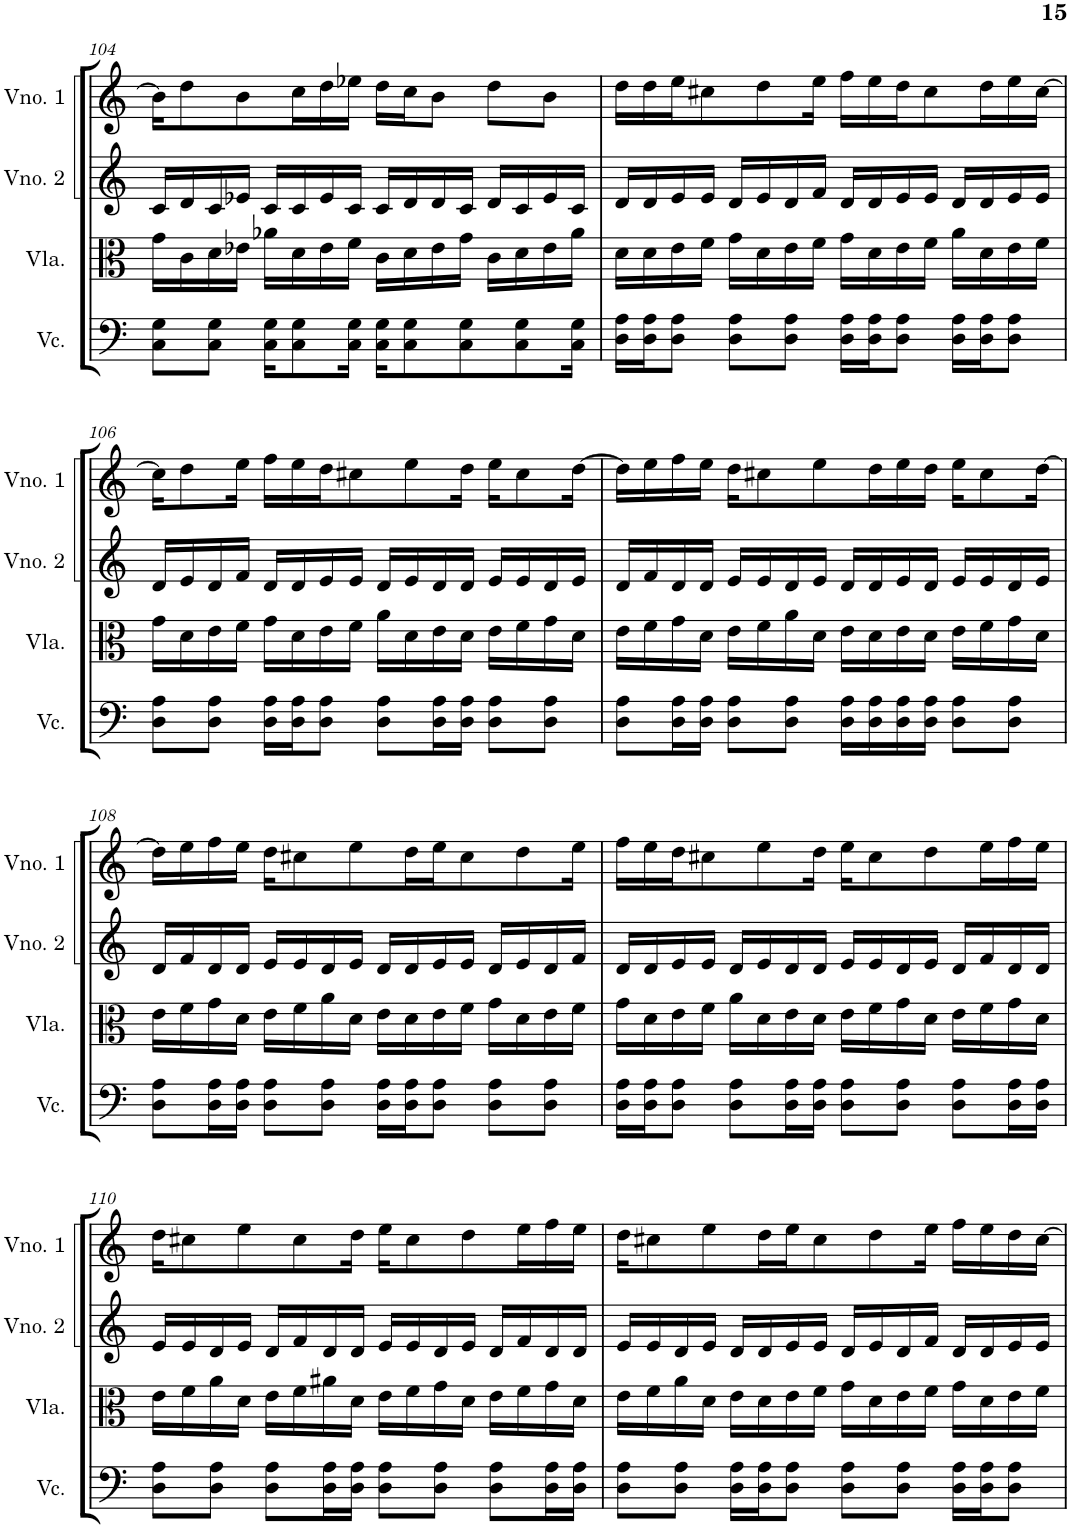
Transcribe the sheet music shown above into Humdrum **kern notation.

**kern	**kern	**kern	**kern
*part4	*part3	*part2	*part1
*staff4	*staff3	*staff2	*staff1
*I"Violoncelo	*I"Viola	*I"Violino 2	*I"Violino 1
*I'Vc.	*I'Vla.	*I'Vno. 2	*I'Vno. 1
!!LO:PB:g=z
*clefF4	*clefC3	*clefG2	*clefG2
*k[]	*k[]	*k[]	*k[]
*M4/4	*M4/4	*M4/4	*M4/4
=104	=104	=104	=104
8C\ 8G\L	16g\LL	16c/LL	16b\KL]
.	16c\	16d/	8dd\
8C\ 8G\J	16d\	16c/	.
.	16e-X\JJ	16e-X/JJ	8b\
16C\ 16G\KL	16a-X\LL	16c/LL	.
8C\ 8G\	16d\	16c/	16cc\L
.	16e-\	16e-/	16dd\
16C\ 16G\Jk	16f\JJ	16c/JJ	16ee-X\JJ
16C\ 16G\KL	16c\LL	16c/LL	16dd\LL
8C\ 8G\	16d\	16d/	16cc\J
.	16e-\	16d/	8b\J
8C\ 8G\	16g\JJ	16c/JJ	.
.	16c\LL	16d/LL	8dd\L
8C\ 8G\	16d\	16c/	.
.	16e-\	16e-/	8b\J
16C\ 16G\Jk	16a-\JJ	16c/JJ	.
=105	=105	=105	=105
16D\ 16A\LL	16d\LL	16d/LL	16dd\LL
16D\ 16A\J	16d\	16d/	16dd\
8D\ 8A\J	16e\	16e/	16ee\J
.	16f\JJ	16e/JJ	8cc#X\
8D\ 8A\L	16g\LL	16d/LL	.
.	16d\	16e/	8dd\
8D\ 8A\J	16e\	16d/	.
.	16f\JJ	16f/JJ	16ee\Jk
16D\ 16A\LL	16g\LL	16d/LL	16ff\LL
16D\ 16A\J	16d\	16d/	16ee\
8D\ 8A\J	16e\	16e/	16dd\J
.	16f\JJ	16e/JJ	8cc#\
16D\ 16A\LL	16a\LL	16d/LL	.
16D\ 16A\J	16d\	16d/	16dd\L
8D\ 8A\J	16e\	16e/	16ee\
.	16f\JJ	16e/JJ	[16cc#\JJ
!!LO:LB:g=z
=106	=106	=106	=106
8D\ 8A\L	16g\LL	16d/LL	16cc#\KL]
.	16d\	16e/	8dd\
8D\ 8A\J	16e\	16d/	.
.	16f\JJ	16f/JJ	16ee\Jk
16D\ 16A\LL	16g\LL	16d/LL	16ff\LL
16D\ 16A\J	16d\	16d/	16ee\
8D\ 8A\J	16e\	16e/	16dd\J
.	16f\JJ	16e/JJ	8cc#X\
8D\ 8A\L	16a\LL	16d/LL	.
.	16d\	16e/	8ee\
16D\ 16A\L	16e\	16d/	.
16D\ 16A\JJ	16d\JJ	16d/JJ	16dd\Jk
8D\ 8A\L	16e\LL	16e/LL	16ee\KL
.	16f\	16e/	8cc#\
8D\ 8A\J	16g\	16d/	.
.	16d\JJ	16e/JJ	[16dd\Jk
=107	=107	=107	=107
8D\ 8A\L	16e\LL	16d/LL	16dd\LL]
.	16f\	16f/	16ee\
16D\ 16A\L	16g\	16d/	16ff\
16D\ 16A\JJ	16d\JJ	16d/JJ	16ee\JJ
8D\ 8A\L	16e\LL	16e/LL	16dd\KL
.	16f\	16e/	8cc#X\
8D\ 8A\J	16a\	16d/	.
.	16d\JJ	16e/JJ	8ee\
16D\ 16A\LL	16e\LL	16d/LL	.
16D\ 16A\	16d\	16d/	16dd\L
16D\ 16A\	16e\	16e/	16ee\
16D\ 16A\JJ	16d\JJ	16d/JJ	16dd\JJ
8D\ 8A\L	16e\LL	16e/LL	16ee\KL
.	16f\	16e/	8cc#\
8D\ 8A\J	16g\	16d/	.
.	16d\JJ	16e/JJ	[16dd\Jk
!!LO:LB:g=z
=108	=108	=108	=108
8D\ 8A\L	16e\LL	16d/LL	16dd\LL]
.	16f\	16f/	16ee\
16D\ 16A\L	16g\	16d/	16ff\
16D\ 16A\JJ	16d\JJ	16d/JJ	16ee\JJ
8D\ 8A\L	16e\LL	16e/LL	16dd\KL
.	16f\	16e/	8cc#X\
8D\ 8A\J	16a\	16d/	.
.	16d\JJ	16e/JJ	8ee\
16D\ 16A\LL	16e\LL	16d/LL	.
16D\ 16A\J	16d\	16d/	16dd\L
8D\ 8A\J	16e\	16e/	16ee\J
.	16f\JJ	16e/JJ	8cc#\
8D\ 8A\L	16g\LL	16d/LL	.
.	16d\	16e/	8dd\
8D\ 8A\J	16e\	16d/	.
.	16f\JJ	16f/JJ	16ee\Jk
=109	=109	=109	=109
16D\ 16A\LL	16g\LL	16d/LL	16ff\LL
16D\ 16A\J	16d\	16d/	16ee\
8D\ 8A\J	16e\	16e/	16dd\J
.	16f\JJ	16e/JJ	8cc#X\
8D\ 8A\L	16a\LL	16d/LL	.
.	16d\	16e/	8ee\
16D\ 16A\L	16e\	16d/	.
16D\ 16A\JJ	16d\JJ	16d/JJ	16dd\Jk
8D\ 8A\L	16e\LL	16e/LL	16ee\KL
.	16f\	16e/	8cc#\
8D\ 8A\J	16g\	16d/	.
.	16d\JJ	16e/JJ	8dd\
8D\ 8A\L	16e\LL	16d/LL	.
.	16f\	16f/	16ee\L
16D\ 16A\L	16g\	16d/	16ff\
16D\ 16A\JJ	16d\JJ	16d/JJ	16ee\JJ
!!LO:LB:g=z
=110	=110	=110	=110
8D\ 8A\L	16e\LL	16e/LL	16dd\KL
.	16f\	16e/	8cc#X\
8D\ 8A\J	16a\	16d/	.
.	16d\JJ	16e/JJ	8ee\
8D\ 8A\L	16e\LL	16d/LL	.
.	16f\	16f/	8cc#\
16D\ 16A\L	16a#X\	16d/	.
16D\ 16A\JJ	16d\JJ	16d/JJ	16dd\Jk
8D\ 8A\L	16e\LL	16e/LL	16ee\KL
.	16f\	16e/	8cc#\
8D\ 8A\J	16g\	16d/	.
.	16d\JJ	16e/JJ	8dd\
8D\ 8A\L	16e\LL	16d/LL	.
.	16f\	16f/	16ee\L
16D\ 16A\L	16g\	16d/	16ff\
16D\ 16A\JJ	16d\JJ	16d/JJ	16ee\JJ
=111	=111	=111	=111
8D\ 8A\L	16e\LL	16e/LL	16dd\KL
.	16f\	16e/	8cc#X\
8D\ 8A\J	16a\	16d/	.
.	16d\JJ	16e/JJ	8ee\
16D\ 16A\LL	16e\LL	16d/LL	.
16D\ 16A\J	16d\	16d/	16dd\L
8D\ 8A\J	16e\	16e/	16ee\J
.	16f\JJ	16e/JJ	8cc#\
8D\ 8A\L	16g\LL	16d/LL	.
.	16d\	16e/	8dd\
8D\ 8A\J	16e\	16d/	.
.	16f\JJ	16f/JJ	16ee\Jk
16D\ 16A\LL	16g\LL	16d/LL	16ff\LL
16D\ 16A\J	16d\	16d/	16ee\
8D\ 8A\J	16e\	16e/	16dd\
.	16f\JJ	16e/JJ	[16cc#\JJ
=	=	=	=
*-	*-	*-	*-
